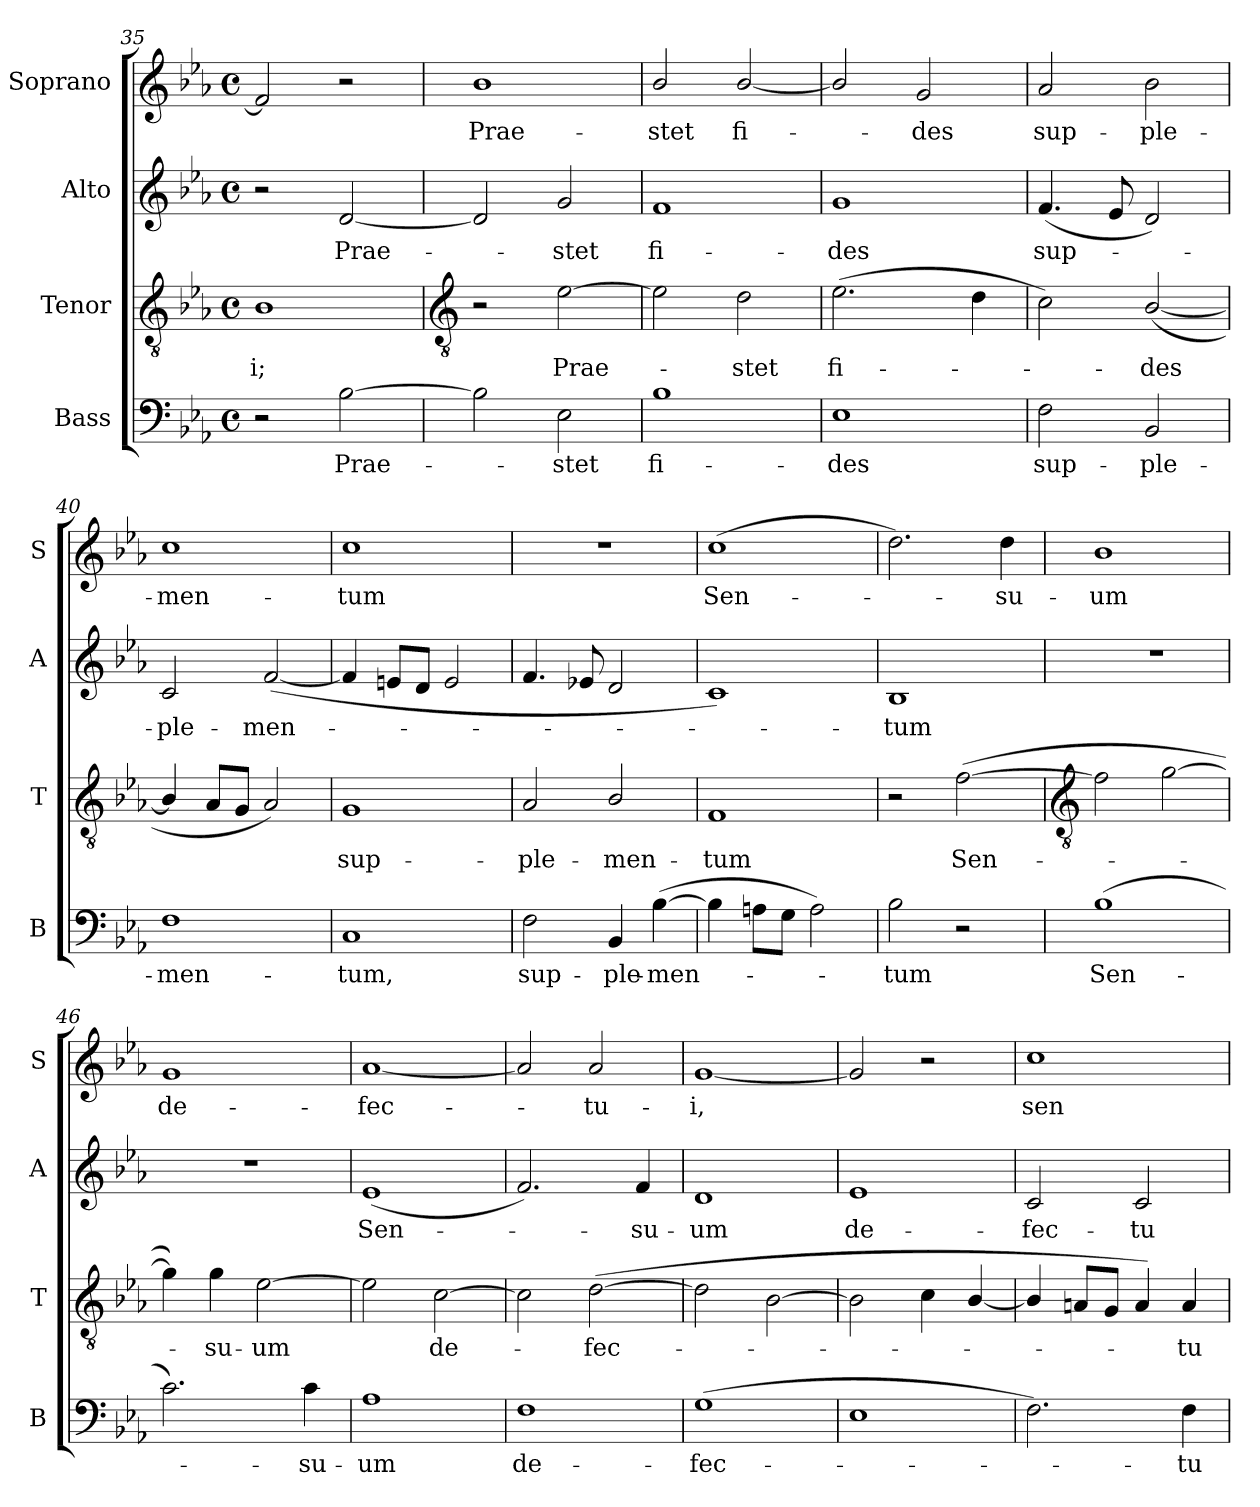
**kern	**text	**kern	**text	**kern	**text	**kern	**text
*part4	*part4	*part3	*part3	*part2	*part2	*part1	*part1
*staff4	*staff4	*staff3	*staff3	*staff2	*staff2	*staff1	*staff1
*I"Bass	*	*I"Tenor	*	*I"Alto	*	*I"Soprano	*
*I'B	*	*I'T	*	*I'A	*	*I'S	*
*clefF4	*	*clefGv2	*	*clefG2	*	*clefG2	*
*k[b-e-a-]	*	*k[b-e-a-]	*	*k[b-e-a-]	*	*k[b-e-a-]	*
*E-:	*	*E-:	*	*E-:	*	*E-:	*
*M4/4	*	*M4/4	*	*M4/4	*	*M4/4	*
*met(c)	*	*met(c)	*	*met(c)	*	*met(c)	*
=35	=35	=35	=35	=35	=35	=35	=35
!	!	!	!LO:LY:b	!	!	!	!
2r	.	1B-	-i;	2r	.	2f]	.
!	!LO:LY:b	!	!	!	!LO:LY:b	!	!
[2B-	Prae-	.	.	[2d	Prae-	2r	.
!!LO:LB:g=z
=36	=36	=36	=36	=36	=36	=36	=36
*	*	*clefGv2	*	*	*	*	*
!	!	!	!	!	!	!	!LO:LY:b
2B-]	.	2r	.	2d]	.	1b-	Prae-
!	!LO:LY:b	!	!LO:LY:b	!	!LO:LY:b	!	!
2E-	stet	[2e-	Prae-	2g	stet	.	.
=37	=37	=37	=37	=37	=37	=37	=37
!	!LO:LY:b	!	!	!	!LO:LY:b	!	!LO:LY:b
1B-	fi-	2e-]	.	1f	fi-	2b-/	-stet
!	!	!	!LO:LY:b	!	!	!	!LO:LY:b
.	.	2d	stet	.	.	[2b-/	fi-
=38	=38	=38	=38	=38	=38	=38	=38
!	!LO:LY:b	!	!LO:LY:b	!	!LO:LY:b	!	!
1E-	-des	(>2.e-	fi-	1g	-des	2b-/]	.
!	!	!	!	!	!	!	!LO:LY:b
.	.	.	.	.	.	2g	des
.	.	4d	.	.	.	.	.
=39	=39	=39	=39	=39	=39	=39	=39
!	!LO:LY:b	!	!	!	!LO:LY:b	!	!LO:LY:b
2F	sup-	2c)	.	(<4.f	sup-	2a-	sup-
.	.	.	.	8e-	.	.	.
!	!LO:LY:b	!	!LO:LY:b	!	!	!	!LO:LY:b
2BB-	-ple-	(<[2B-/	des	2d)	.	2b-	-ple-
=40	=40	=40	=40	=40	=40	=40	=40
!	!LO:LY:b	!	!	!	!LO:LY:b	!	!LO:LY:b
1F	-men-	4B-/]	.	2c	ple-	1cc	-men-
.	.	8A-L	.	.	.	.	.
.	.	8GJ	.	.	.	.	.
!	!	!	!	!	!LO:LY:b	!	!
.	.	2A-)	.	(<[2f	-men-	.	.
=41	=41	=41	=41	=41	=41	=41	=41
!	!LO:LY:b	!	!LO:LY:b	!	!	!	!LO:LY:b
1C	-tum,	1G	sup-	4f]	.	1cc	-tum
.	.	.	.	8enL	.	.	.
.	.	.	.	8dJ	.	.	.
.	.	.	.	2e	.	.	.
=42	=42	=42	=42	=42	=42	=42	=42
!	!LO:LY:b	!	!LO:LY:b	!	!	!	!
2F	sup-	2A-	-ple-	4.f	.	1r	.
.	.	.	.	8e-X	.	.	.
!	!LO:LY:b	!	!LO:LY:b	!	!	!	!
4BB-	-ple-	2B-/	-men-	2d	.	.	.
!	!LO:LY:b	!	!	!	!	!	!
(>[4B-	-men-	.	.	.	.	.	.
=43	=43	=43	=43	=43	=43	=43	=43
!	!	!	!LO:LY:b	!	!	!	!LO:LY:b
4B-]	.	1F	-tum	1c)	.	(>1cc	Sen-
8AnL	.	.	.	.	.	.	.
8GJ	.	.	.	.	.	.	.
2A)	.	.	.	.	.	.	.
=44	=44	=44	=44	=44	=44	=44	=44
!	!LO:LY:b	!	!	!	!LO:LY:b	!	!
2B-	tum	2r	.	1B-	tum	2.dd)	.
!	!	!	!LO:LY:b	!	!	!	!
2r	.	(>[2f	Sen-	.	.	.	.
!	!	!	!	!	!	!	!LO:LY:b
.	.	.	.	.	.	4dd	su-
!!LO:LB:g=z
=45	=45	=45	=45	=45	=45	=45	=45
*	*	*clefGv2	*	*	*	*	*
!	!LO:LY:b	!	!	!	!	!	!LO:LY:b
(>1B-	Sen-	2f]	.	1r	.	1b-	-um
.	.	[2g	.	.	.	.	.
=46	=46	=46	=46	=46	=46	=46	=46
!	!	!	!	!	!	!	!LO:LY:b
2.c)	.	4g])	.	1r	.	1g	de-
!	!	!	!LO:LY:b	!	!	!	!
.	.	4g	su-	.	.	.	.
!	!	!	!LO:LY:b	!	!	!	!
.	.	[2e-	-um	.	.	.	.
!	!LO:LY:b	!	!	!	!	!	!
4c	su-	.	.	.	.	.	.
=47	=47	=47	=47	=47	=47	=47	=47
!	!LO:LY:b	!	!	!	!LO:LY:b	!	!LO:LY:b
1A-	-um	2e-]	.	(<1e-	Sen-	[1a-	-fec-
!	!	!	!LO:LY:b	!	!	!	!
.	.	[2c	de-	.	.	.	.
=48	=48	=48	=48	=48	=48	=48	=48
!	!LO:LY:b	!	!	!	!	!	!
1F	de-	2c]	.	2.f)	.	2a-]	.
!	!	!	!LO:LY:b	!	!	!	!LO:LY:b
.	.	(<[2d	fec-	.	.	2a-	tu-
!	!	!	!	!	!LO:LY:b	!	!
.	.	.	.	4f	su-	.	.
=49	=49	=49	=49	=49	=49	=49	=49
!	!LO:LY:b	!	!	!	!LO:LY:b	!	!LO:LY:b
(>1G	-fec-	2d]	.	1d	-um	[1g	-i,
.	.	[2B-	.	.	.	.	.
=50	=50	=50	=50	=50	=50	=50	=50
!	!	!	!	!	!LO:LY:b	!	!
1E-	.	2B-]	.	1e-	de-	2g]	.
.	.	4c	.	.	.	2r	.
.	.	[4B-/	.	.	.	.	.
=51	=51	=51	=51	=51	=51	=51	=51
!	!	!	!	!	!LO:LY:b	!	!LO:LY:b
2.F)	.	4B-/]	.	2c	-fec-	1cc	sen-
.	.	8AnL	.	.	.	.	.
.	.	8GJ	.	.	.	.	.
!	!	!	!	!	!LO:LY:b	!	!
.	.	4A)	.	2c	-tu-	.	.
!	!LO:LY:b	!	!LO:LY:b	!	!	!	!
4F	tu-	4A	tu-	.	.	.	.
=	=	=	=	=	=	=	=
*-	*-	*-	*-	*-	*-	*-	*-
